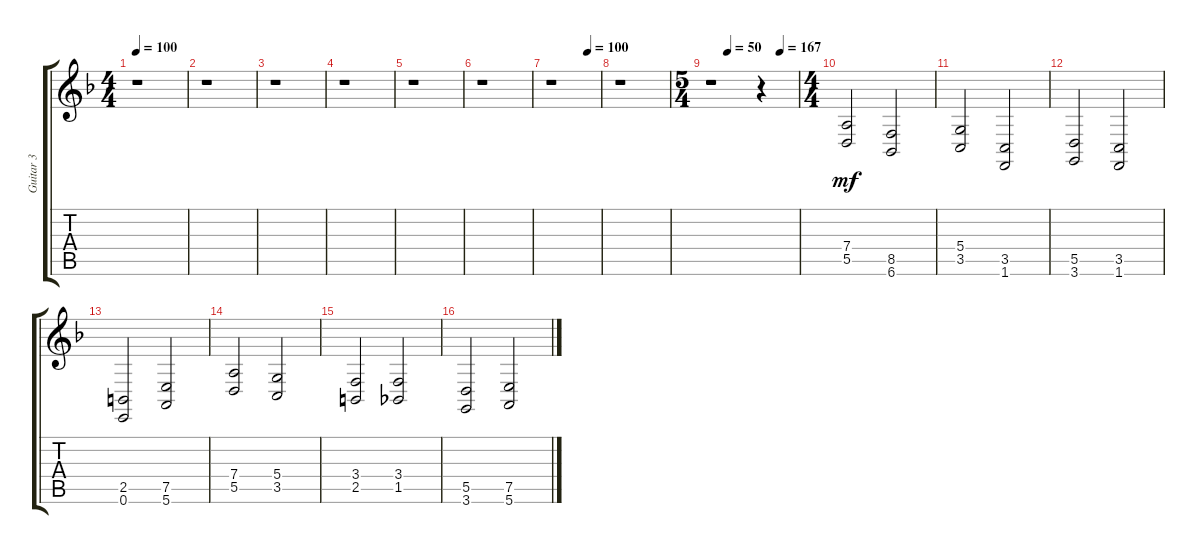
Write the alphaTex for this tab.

\track ("Guitar 3" "Guitar 3") {instrument voiceoohs}
\staff {score tabs}
\tuning (E4 B3 G3 D3 A2 E2) {hide}
\ts (4 4)
\tempo 100
\clef g2
\ks dminor
r.1{dy mf instrument voiceoohs} |
r.1 |
r.1 |
r.1 |
r.1 |
r.1 |
\tempo (100 0.75)
r.1 |
r.1 |
\ts (5 4)
\tempo (50 0.2)
\tempo (167 0.8)
r.1 r.4 |
\ts (4 4)
(7.4 5.5).2 (8.5 6.6).2 |
(5.4 3.5).2 (3.5 1.6).2 |
(5.5 3.6).2 (3.5 1.6).2 |
(2.5 0.6).2 (7.5 5.6).2 |
(7.4 5.5).2 (5.4 3.5).2 |
(3.4 2.5).2 (3.4 1.5).2 |
(5.5 3.6).2 (7.5 5.6).2
